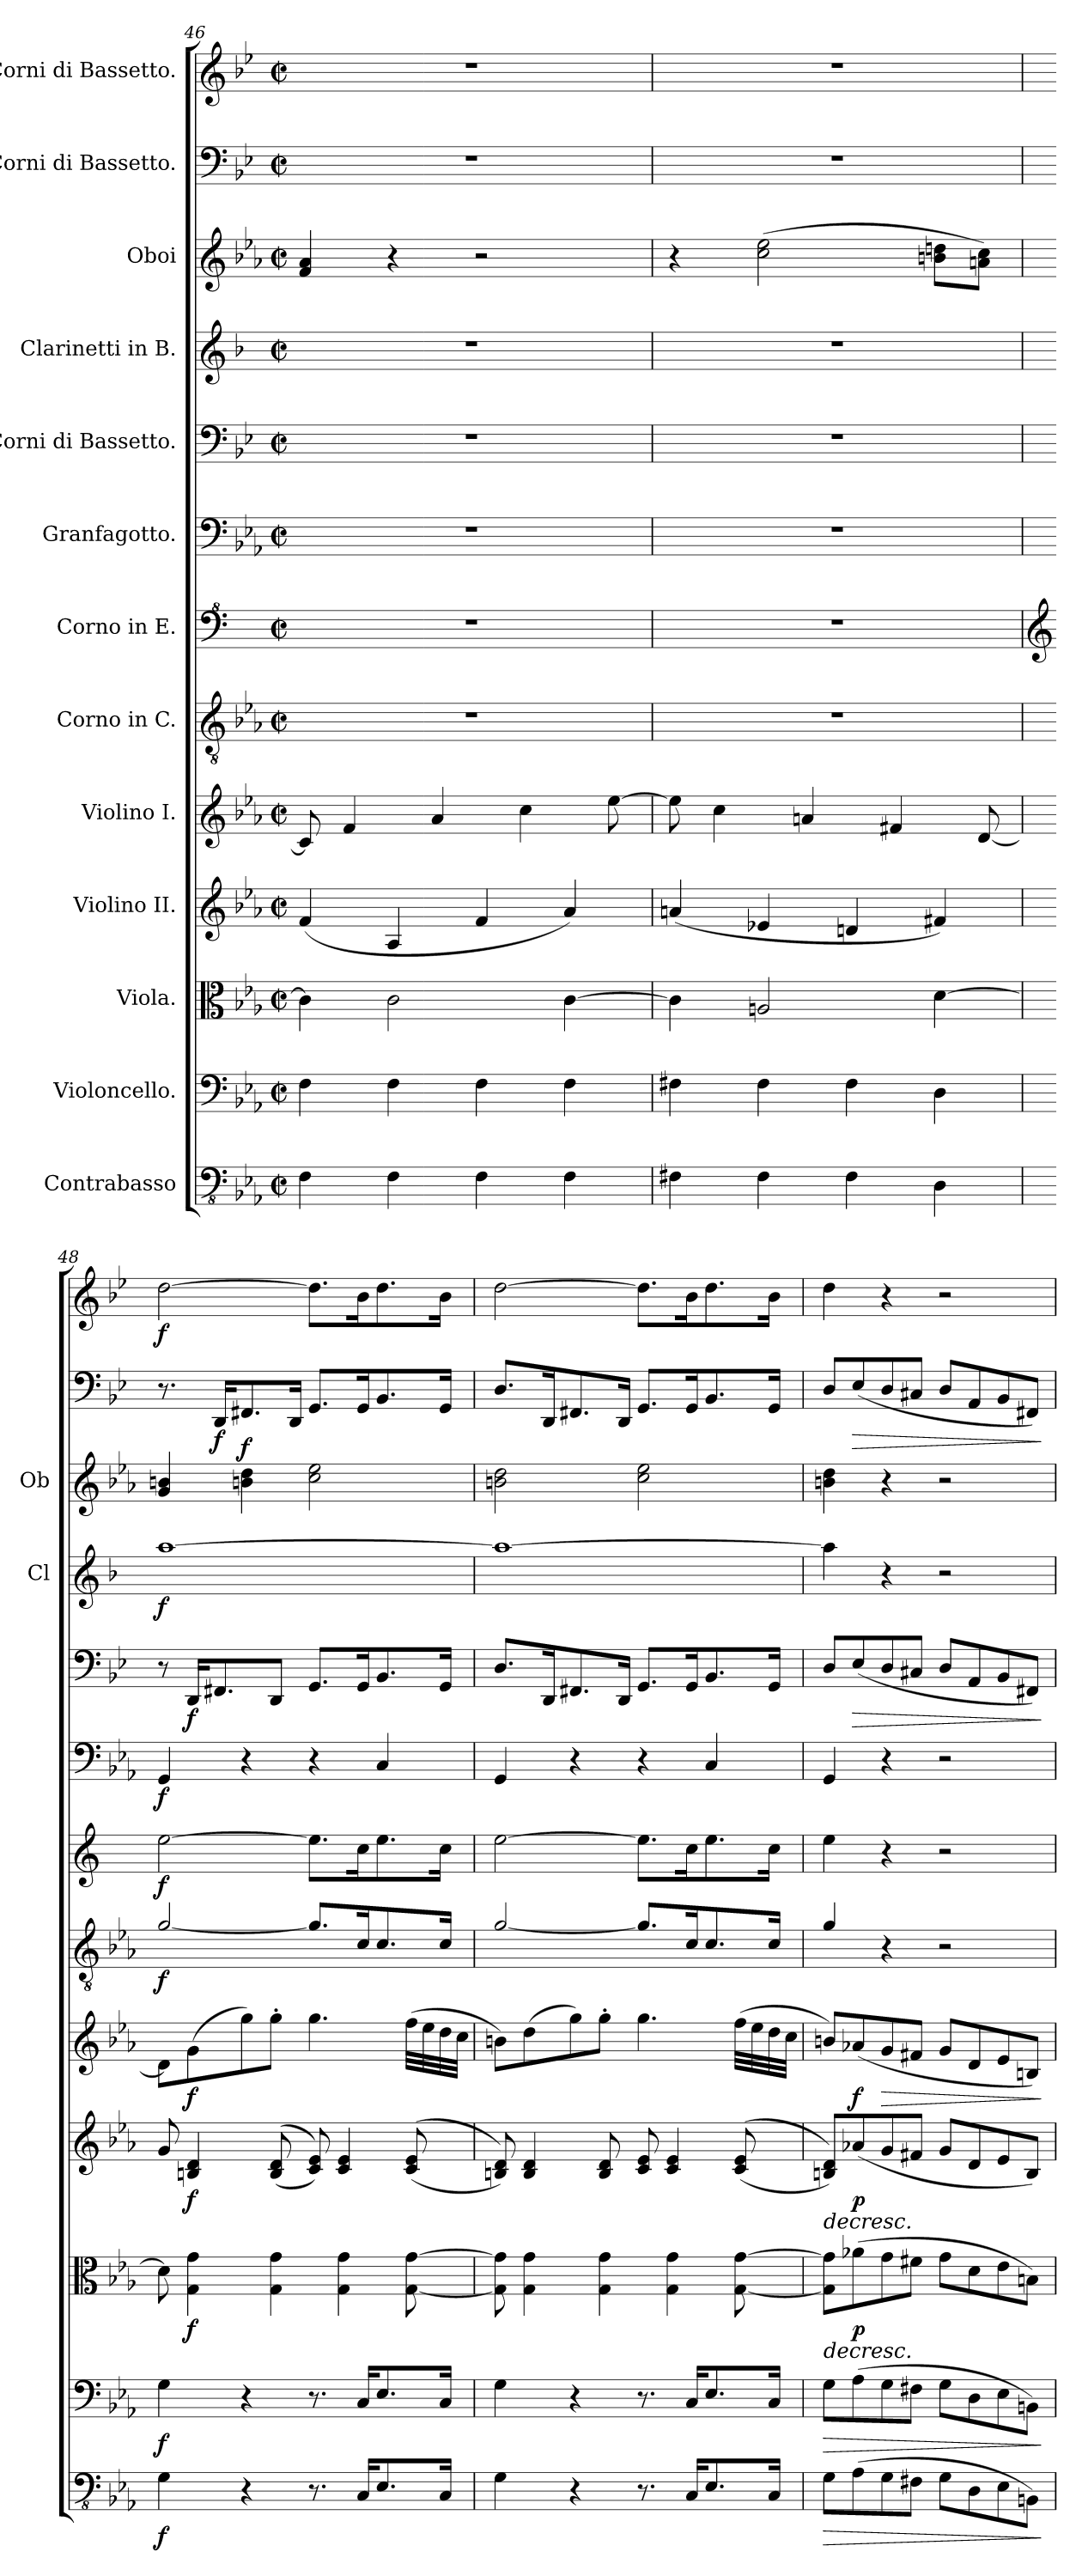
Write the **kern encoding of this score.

**kern	**dynam	**kern	**dynam	**kern	**dynam	**kern	**dynam	**kern	**dynam	**kern	**dynam	**kern	**dynam	**kern	**dynam	**kern	**dynam	**kern	**dynam	**kern	**text	**dynam	**kern	**dynam	**kern	**dynam
*part13	*part13	*part12	*part12	*part11	*part11	*part10	*part10	*part9	*part9	*part8	*part8	*part7	*part7	*part6	*part6	*part5	*part5	*part4	*part4	*part3	*part3	*part3	*part2	*part2	*part1	*part1
*staff13	*staff13	*staff12	*staff12	*staff11	*staff11	*staff10	*staff10	*staff9	*staff9	*staff8	*staff8	*staff7	*staff7	*staff6	*staff6	*staff5	*staff5	*staff4	*staff4	*staff3	*staff3	*staff3	*staff2	*staff2	*staff1	*staff1
*I"Contrabasso	*	*I"Violoncello.	*	*I"Viola.	*	*I"Violino II.	*	*I"Violino I.	*	*I"Corno in C.	*	*I"Corno in E.	*	*I"Granfagotto.	*	*I"Corni di Bassetto.	*	*I"Clarinetti in B.	*	*I"Oboi	*	*	*I"Corni di Bassetto.	*	*I"Corni di Bassetto.	*
*	*	*	*	*	*	*	*	*	*	*	*	*	*	*	*	*	*	*I'Cl	*	*I'Ob	*	*	*	*	*	*
*clefFv4	*	*clefF4	*	*clefC3	*	*clefG2	*	*clefG2	*	*clefGv2	*	*clefF^4	*	*clefF4	*	*clefF4	*	*clefG2	*	*clefG2	*	*	*clefF4	*	*clefG2	*
*	*	*	*	*	*	*	*	*	*	*ITrd7c12	*	*ITrd5c9	*	*ITrd7c12	*	*ITrd4c7	*	*ITrd1c2	*	*	*	*	*ITrd4c7	*	*ITrd4c7	*
*k[b-e-a-]	*	*k[b-e-a-]	*	*k[b-e-a-]	*	*k[b-e-a-]	*	*k[b-e-a-]	*	*k[b-e-a-]	*	*k[b-e-a-]	*	*k[b-e-a-]	*	*k[b-e-a-]	*	*k[b-e-a-]	*	*k[b-e-a-]	*	*	*k[b-e-a-]	*	*k[b-e-a-]	*
*M2/2	*	*M2/2	*	*M2/2	*	*M2/2	*	*M2/2	*	*M2/2	*	*M2/2	*	*M2/2	*	*M2/2	*	*M2/2	*	*M2/2	*	*	*M2/2	*	*M2/2	*
*met(c|)	*	*met(c|)	*	*met(c|)	*	*met(c|)	*	*met(c|)	*	*met(c|)	*	*met(c|)	*	*met(c|)	*	*met(c|)	*	*met(c|)	*	*met(c|)	*	*	*met(c|)	*	*met(c|)	*
=46	=46	=46	=46	=46	=46	=46	=46	=46	=46	=46	=46	=46	=46	=46	=46	=46	=46	=46	=46	=46	=46	=46	=46	=46	=46	=46
4FF\	.	4F\	.	4c\]	.	(<4f/	.	8c/]	.	1r	.	1r	.	1r	.	1r	.	1r	.	4f/ 4a-/	.	.	1r	.	1r	.
.	.	.	.	.	.	.	.	4f/	.	.	.	.	.	.	.	.	.	.	.	.	.	.	.	.	.	.
4FF\	.	4F\	.	2c\	.	4A-/	.	.	.	.	.	.	.	.	.	.	.	.	.	4r	.	.	.	.	.	.
.	.	.	.	.	.	.	.	4a-/	.	.	.	.	.	.	.	.	.	.	.	.	.	.	.	.	.	.
4FF\	.	4F\	.	.	.	4f/	.	.	.	.	.	.	.	.	.	.	.	.	.	2r	.	.	.	.	.	.
.	.	.	.	.	.	.	.	4cc\	.	.	.	.	.	.	.	.	.	.	.	.	.	.	.	.	.	.
4FF\	.	4F\	.	[4c\	.	4a-/)	.	.	.	.	.	.	.	.	.	.	.	.	.	.	.	.	.	.	.	.
.	.	.	.	.	.	.	.	[8ee-\	.	.	.	.	.	.	.	.	.	.	.	.	.	.	.	.	.	.
=47	=47	=47	=47	=47	=47	=47	=47	=47	=47	=47	=47	=47	=47	=47	=47	=47	=47	=47	=47	=47	=47	=47	=47	=47	=47	=47
4FF#X\	.	4F#X\	.	4c\]	.	(<4an/	.	8ee-\]	.	1r	.	1r	.	1r	.	1r	.	1r	.	4r	.	.	1r	.	1r	.
.	.	.	.	.	.	.	.	4cc\	.	.	.	.	.	.	.	.	.	.	.	.	.	.	.	.	.	.
4FF#\	.	4F#\	.	2An/	.	4e-X/	.	.	.	.	.	.	.	.	.	.	.	.	.	(>2cc\ 2ee-\	.	.	.	.	.	.
.	.	.	.	.	.	.	.	4an/	.	.	.	.	.	.	.	.	.	.	.	.	.	.	.	.	.	.
4FF#\	.	4F#\	.	.	.	4dn/	.	.	.	.	.	.	.	.	.	.	.	.	.	.	.	.	.	.	.	.
.	.	.	.	.	.	.	.	4f#X/	.	.	.	.	.	.	.	.	.	.	.	.	.	.	.	.	.	.
4DD\	.	4D\	.	[4d\	.	4f#X/)	.	.	.	.	.	.	.	.	.	.	.	.	.	8bn\ 8ddn\L	.	.	.	.	.	.
.	.	.	.	.	.	.	.	[8d/	.	.	.	.	.	.	.	.	.	.	.	8an\ 8cc\J)	.	.	.	.	.	.
=48	=48	=48	=48	=48	=48	=48	=48	=48	=48	=48	=48	=48	=48	=48	=48	=48	=48	=48	=48	=48	=48	=48	=48	=48	=48	=48
*	*	*	*	*	*	*	*	*	*	*	*	*clefG2	*	*	*	*	*	*	*	*	*	*	*	*	*	*
!	!LO:DY:b	!	!LO:DY:b	!	!	!	!	!	!	!	!LO:DY:b	!	!LO:DY:b	!	!LO:DY:b	!	!	!	!LO:DY:b	!	!LO:LY:b	!	!	!	!	!LO:DY:b
4GG\	f	4G\	f	8d\]	.	8g/	.	8d\L]	.	[2G/	f	[2g\	f	4GGG/	f	8r	.	[1gg	f	4g/ 4bn/	.	.	8.r	.	[2g\	f
!	!	!	!	!	!LO:DY:b	!	!LO:DY:b	!	!LO:DY:b	!	!	!	!	!	!	!	!LO:DY:b	!	!	!	!	!	!	!	!	!
.	.	.	.	4G\ 4g\	f	4Bn/ 4d/	f	(>8g\	f	.	.	.	.	.	.	16GGG/KL	f	.	.	.	.	.	.	.	.	.
!	!	!	!	!	!	!	!	!	!	!	!	!	!	!	!	!	!	!	!	!	!	!	!	!LO:DY:b	!	!
.	.	.	.	.	.	.	.	.	.	.	.	.	.	.	.	8.BBBn/	.	.	.	.	.	.	16GGG/KL	f	.	.
!	!	!	!	!	!	!	!	!	!	!	!	!	!	!	!	!	!	!	!	!	!	!LO:DY:b	!	!	!	!
4r	.	4r	.	.	.	.	.	8gg\)	.	.	.	.	.	4r	.	.	.	.	.	4bn\ 4dd\	.	f	8.BBBn/	.	.	.
.	.	.	.	4G\ 4g\	.	(<(>8B/ 8d/	.	8gg'\J	.	.	.	.	.	.	.	8GGG/J	.	.	.	.	.	.	.	.	.	.
.	.	.	.	.	.	.	.	.	.	.	.	.	.	.	.	.	.	.	.	.	.	.	16GGG/Jk	.	.	.
8.r	.	8.r	.	.	.	8c/ 8e-/))	.	4.gg\	.	8.G/L]	.	8.g\L]	.	4r	.	8.CC/L	.	.	.	2cc\ 2ee-\	.	.	8.CC/L	.	8.g\L]	.
.	.	.	.	4G\ 4g\	.	4c/ 4e-/	.	.	.	.	.	.	.	.	.	.	.	.	.	.	.	.	.	.	.	.
16CC/KL	.	16C/KL	.	.	.	.	.	.	.	16C/K	.	16e-\K	.	.	.	16CC/K	.	.	.	.	.	.	16CC/K	.	16e-\K	.
8.EE-/	.	8.E-/	.	.	.	.	.	.	.	8.C/	.	8.g\	.	4CC/	.	8.EE-/	.	.	.	.	.	.	8.EE-/	.	8.g\	.
.	.	.	.	[8G\ [8g\	.	(<(>8c/ 8e-/	.	(>32ff\LLL	.	.	.	.	.	.	.	.	.	.	.	.	.	.	.	.	.	.
.	.	.	.	.	.	.	.	32ee-\	.	.	.	.	.	.	.	.	.	.	.	.	.	.	.	.	.	.
16CC/Jk	.	16C/Jk	.	.	.	.	.	32dd\	.	16C/Jk	.	16e-\Jk	.	.	.	16CC/Jk	.	.	.	.	.	.	16CC/Jk	.	16e-\Jk	.
.	.	.	.	.	.	.	.	32cc\JJJ	.	.	.	.	.	.	.	.	.	.	.	.	.	.	.	.	.	.
!!LO:PB:g=z
=49	=49	=49	=49	=49	=49	=49	=49	=49	=49	=49	=49	=49	=49	=49	=49	=49	=49	=49	=49	=49	=49	=49	=49	=49	=49	=49
4GG\	.	4G\	.	8G\] 8g\]	.	8Bn/ 8d/))	.	8bn\L)	.	[2G/	.	[2g\	.	4GGG/	.	8.GG/L	.	1gg_	.	2bn\ 2dd\	.	.	8.GG/L	.	[2g\	.
.	.	.	.	4G\ 4g\	.	4B/ 4d/	.	(>8dd\	.	.	.	.	.	.	.	.	.	.	.	.	.	.	.	.	.	.
.	.	.	.	.	.	.	.	.	.	.	.	.	.	.	.	16GGG/K	.	.	.	.	.	.	16GGG/K	.	.	.
4r	.	4r	.	.	.	.	.	8gg\)	.	.	.	.	.	4r	.	8.BBBn/	.	.	.	.	.	.	8.BBBn/	.	.	.
.	.	.	.	4G\ 4g\	.	8B/ 8d/	.	8gg'\J	.	.	.	.	.	.	.	.	.	.	.	.	.	.	.	.	.	.
.	.	.	.	.	.	.	.	.	.	.	.	.	.	.	.	16GGG/Jk	.	.	.	.	.	.	16GGG/Jk	.	.	.
8.r	.	8.r	.	.	.	8c/ 8e-/	.	4.gg\	.	8.G/L]	.	8.g\L]	.	4r	.	8.CC/L	.	.	.	2cc\ 2ee-\	.	.	8.CC/L	.	8.g\L]	.
.	.	.	.	4G\ 4g\	.	4c/ 4e-/	.	.	.	.	.	.	.	.	.	.	.	.	.	.	.	.	.	.	.	.
16CC/KL	.	16C/KL	.	.	.	.	.	.	.	16C/K	.	16e-\K	.	.	.	16CC/K	.	.	.	.	.	.	16CC/K	.	16e-\K	.
8.EE-/	.	8.E-/	.	.	.	.	.	.	.	8.C/	.	8.g\	.	4CC/	.	8.EE-/	.	.	.	.	.	.	8.EE-/	.	8.g\	.
.	.	.	.	[8G\ [8g\	.	(<(>8c/ 8e-/	.	(>32ff\LLL	.	.	.	.	.	.	.	.	.	.	.	.	.	.	.	.	.	.
.	.	.	.	.	.	.	.	32ee-\	.	.	.	.	.	.	.	.	.	.	.	.	.	.	.	.	.	.
16CC/Jk	.	16C/Jk	.	.	.	.	.	32dd\	.	16C/Jk	.	16e-\Jk	.	.	.	16CC/Jk	.	.	.	.	.	.	16CC/Jk	.	16e-\Jk	.
.	.	.	.	.	.	.	.	32cc\JJJ	.	.	.	.	.	.	.	.	.	.	.	.	.	.	.	.	.	.
=50	=50	=50	=50	=50	=50	=50	=50	=50	=50	=50	=50	=50	=50	=50	=50	=50	=50	=50	=50	=50	=50	=50	=50	=50	=50	=50
!	!LO:HP:b	!	!LO:HP:b	!	!LO:HP:b	!	!LO:HP:b	!	!	!	!	!	!	!	!	!	!	!	!	!	!	!	!	!	!	!
8GG\L	>	8G\L	>	8G\] 8g\]L	>	8Bn/ 8d/L))	>	8bn/L)	.	4G/	.	4g\	.	4GGG/	.	8GG/L	.	4gg\]	.	4bn\ 4dd\	.	.	8GG/L	.	4g\	.
!	!	!	!	!	!LO:DY:b	!	!LO:DY:b	!	!LO:DY:b	!	!	!	!	!	!	!	!LO:HP:b	!	!	!	!	!	!	!LO:HP:b	!	!
(>8AA-\	.	(>8A-\	.	(>8a-X\	p	(<8a-X/	p	(<8a-X/	f	.	.	.	.	.	.	(<8AA-/	>	.	.	.	.	.	(<8AA-/	>	.	.
!	!	!	!	!	!	!	!	!	!LO:HP:b	!	!	!	!	!	!	!	!	!	!	!	!	!	!	!	!	!
8GG\	.	8G\	.	8g\	.	8g/	.	8g/	>	4r	.	4r	.	4r	.	8GG/	.	4r	.	4r	.	.	8GG/	.	4r	.
8FF#X\J	.	8F#X\J	.	8f#X\J	.	8f#X/J	.	8f#X/J	.	.	.	.	.	.	.	8FF#X/J	.	.	.	.	.	.	8FF#X/J	.	.	.
8GG\L	.	8G\L	.	8g\L	.	8g/L	.	8g/L	.	2r	.	2r	.	2r	.	8GG/L	.	2r	.	2r	.	.	8GG/L	.	2r	.
8DD\	.	8D\	.	8d\	.	8d/	.	8d/	.	.	.	.	.	.	.	8DD/	.	.	.	.	.	.	8DD/	.	.	.
8EE-\	.	8E-\	.	8e-\	.	8e-/	.	8e-/	.	.	.	.	.	.	.	8EE-/	.	.	.	.	.	.	8EE-/	.	.	.
8BBBn\J)	.	8BBn\J)	.	8Bn\J)	.	8B/J)	.	8Bn/J)	.	.	.	.	.	.	.	8BBBn/J)	.	.	.	.	.	.	8BBBn/J)	.	.	.
.	]	.	]	.	]	.	]	.	]	.	.	.	.	.	.	.	]	.	.	.	.	.	.	]	.	.
=	=	=	=	=	=	=	=	=	=	=	=	=	=	=	=	=	=	=	=	=	=	=	=	=	=	=
*-	*-	*-	*-	*-	*-	*-	*-	*-	*-	*-	*-	*-	*-	*-	*-	*-	*-	*-	*-	*-	*-	*-	*-	*-	*-	*-
